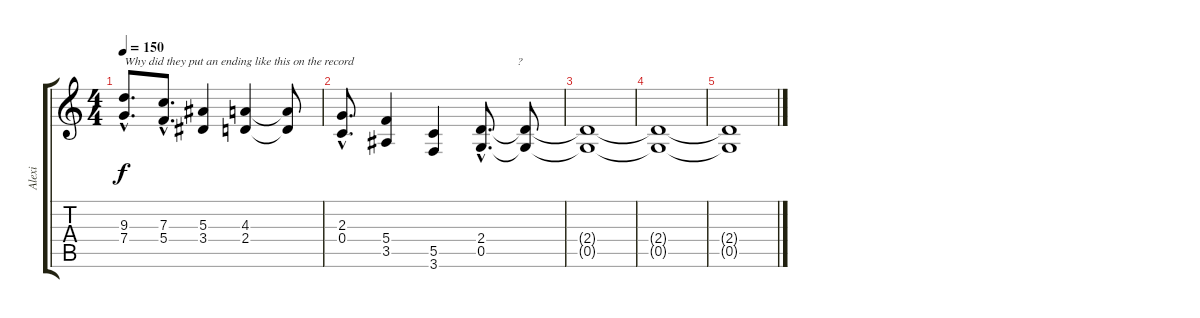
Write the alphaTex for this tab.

\track ("Alexi" "Alexi") {instrument overdrivenguitar}
\staff {score tabs}
\tuning (D4 A3 F3 C3 G2 D2) {hide}
\ts (4 4)
\tempo 150
\clef g2
\ks c
(9.3{hac} 7.4{hac}).8{d txt "Why did they put an ending like this on the record" dy f} (7.3{hac} 5.4{hac}).8{d} (5.3 3.4).4 (4.3 2.4).4 (4.3{t} 2.4{t}).8 |
(2.3{hac} 0.4{hac}).8{d} (5.4 3.5).4 (5.5 3.6).4 (2.4{hac} 0.5{hac}).8{d txt "            ?"} (2.4{t} 0.5{t}).8 |
(2.4{t} 0.5{t}).1 |
(2.4{t} 0.5{t}).1 |
(2.4{t} 0.5{t}).1
